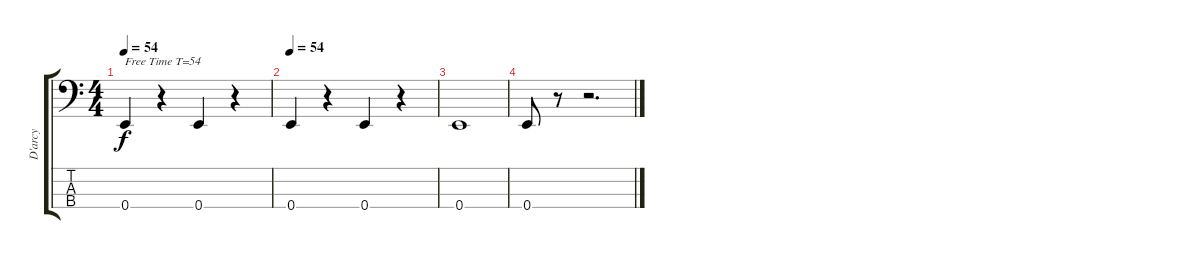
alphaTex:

\track ("D'arcy" "D'arcy") {instrument electricbassfinger}
\staff {score tabs}
\tuning (G2 D2 A1 E1) {hide}
\ts (4 4)
\tempo 54
\clef f4
\ks c
0.4.4{txt "Free Time T=54" dy f} r.4 0.4.4 r.4 |
\tempo 54
0.4.4 r.4 0.4.4 r.4 |
0.4.1 |
0.4.8 r.8 r.2{d}
